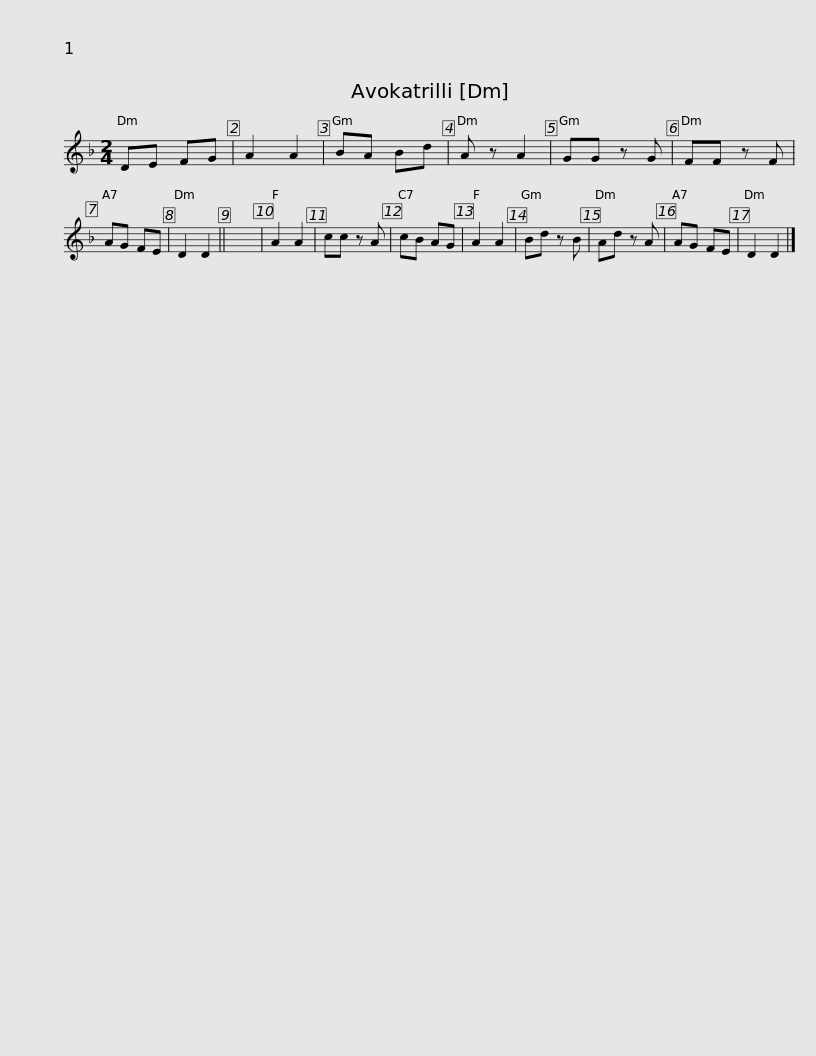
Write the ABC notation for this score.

X:1
L:1/8
M:2/4
I:linebreak $
K:Dmin
V:1 treble
V:1
 DE FG | A2 A2 | BA Bd | A z A2 | GG z G | %5
 FF z F | AG FE | D2 D2 || x4 | A2 A2 | %10
 cc z A | cB AG |$ A2 A2 | Bd z B | Ad z A | %15
 AG FE | D2 D2 |] %17
